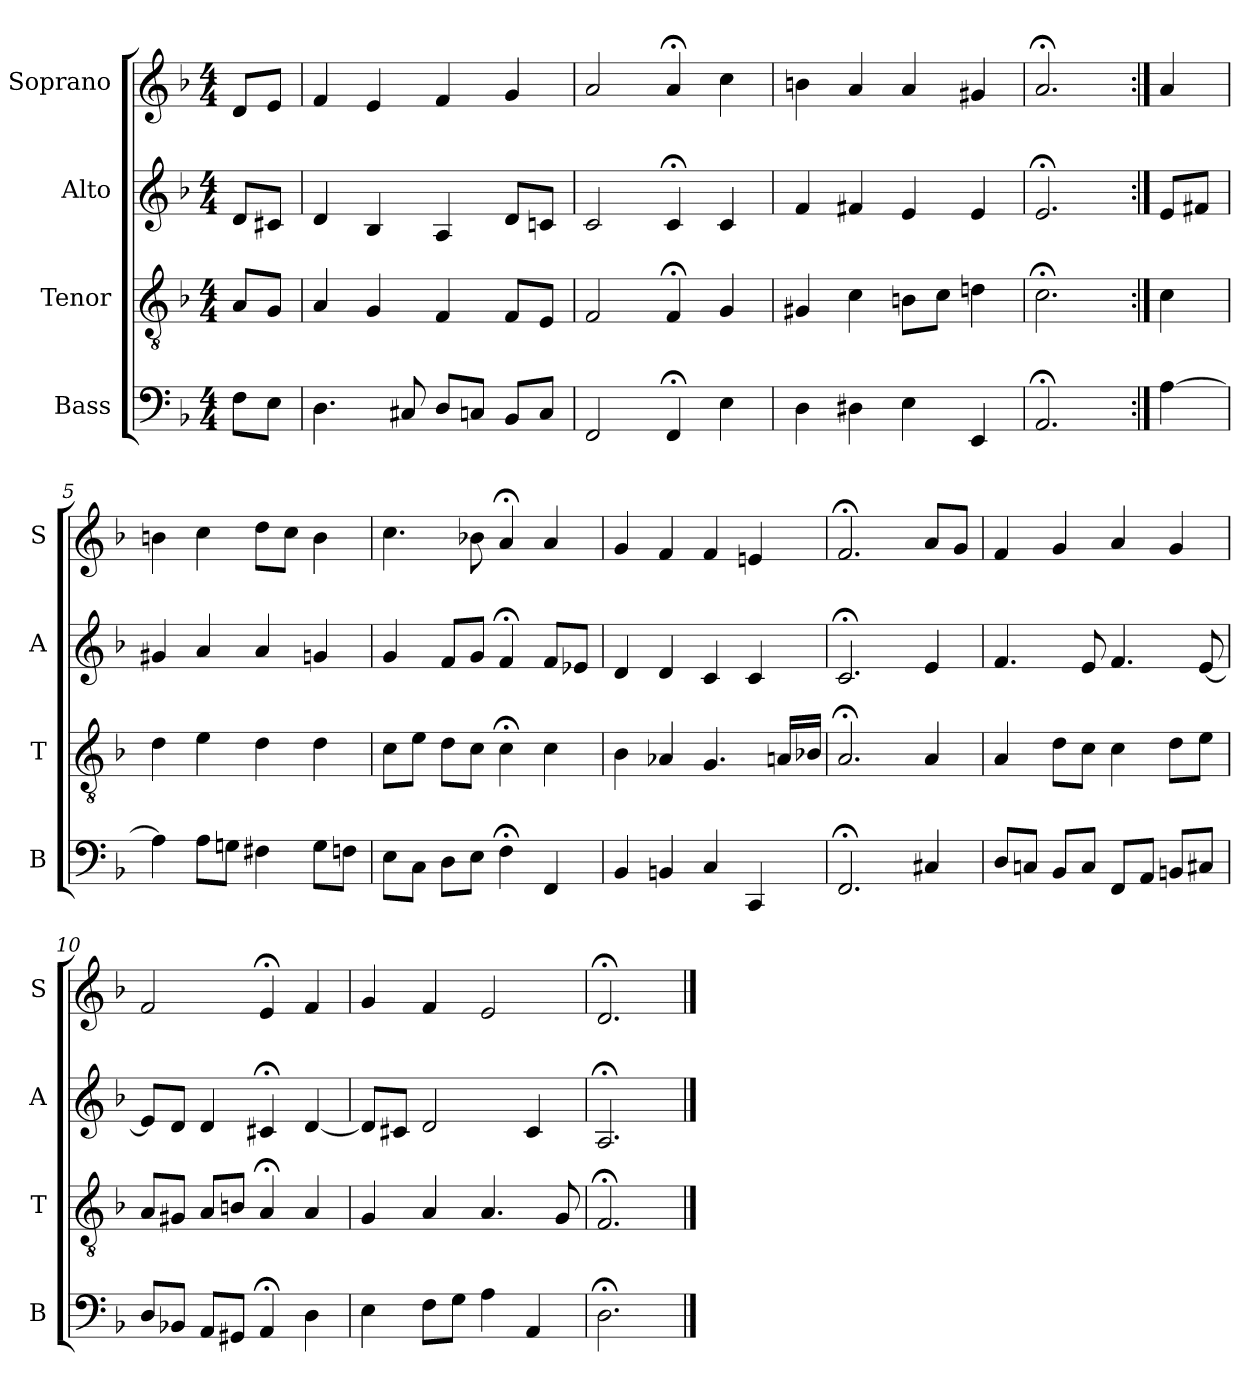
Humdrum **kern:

**kern	**kern	**kern	**kern
*part4	*part3	*part2	*part1
*staff4	*staff3	*staff2	*staff1
*I"Bass	*I"Tenor	*I"Alto	*I"Soprano
*I'B	*I'T	*I'A	*I'S
*clefF4	*clefGv2	*clefG2	*clefG2
*k[b-]	*k[b-]	*k[b-]	*k[b-]
*d:	*d:	*d:	*d:
*M4/4	*M4/4	*M4/4	*M4/4
*MM100	*MM100	*MM100	*MM100
=	=	=	=
8FL	8AL	8dL	8dL
8EJ	8GJ	8c#XJ	8eJ
=1	=1	=1	=1
4.D	4A	4d	4f
.	4G	4B-	4e
8C#X	.	.	.
8DL	4F	4A	4f
8CnJ	.	.	.
8BB-L	8FL	8dL	4g
8CJ	8EJ	8cnJ	.
=2	=2	=2	=2
2FF	2F	2c	2a
4FF;<	4F;<	4c;<	4a;<
4E	4G	4c	4cc
=3	=3	=3	=3
4D	4G#X	4f	4bn
4D#X	4c	4f#X	4a
4E	8BnL	4e	4a
.	8cJ	.	.
4EE	4dn	4e	4g#X
=4	=4	=4	=4
2.AA;<	2.c;<	2.e;<	2.a;<
=:|!	=:|!	=:|!	=:|!
[4A	4c	8eL	4a
.	.	8f#XJ	.
=5	=5	=5	=5
4A]	4d	4g#X	4bn
8AL	4e	4a	4cc
8GnJ	.	.	.
4F#X	4d	4a	8ddL
.	.	.	8ccJ
8GL	4d	4gn	4b
8FnJ	.	.	.
=6	=6	=6	=6
8EL	8cL	4g	4.cc
8CJ	8eJ	.	.
8DL	8dL	8fL	.
8EJ	8cJ	8gJ	8b-X
4F;<	4c;<	4f;<	4a;<
4FF	4c	8fL	4a
.	.	8e-XJ	.
=7	=7	=7	=7
4BB-	4B-	4d	4g
4BBn	4A-X	4d	4f
4C	4.G	4c	4f
4CC	.	4c	4en
.	16AnLL	.	.
.	16B-XJJ	.	.
=8	=8	=8	=8
2.FF;<	2.A;<	2.c;<	2.f;<
4C#X	4A	4e	8aL
.	.	.	8gJ
=9	=9	=9	=9
8DL	4A	4.f	4f
8CnJ	.	.	.
8BB-L	8dL	.	4g
8CJ	8cJ	8e	.
8FFL	4c	4.f	4a
8AAJ	.	.	.
8BBnL	8dL	.	4g
8C#XJ	8eJ	[8e	.
=10	=10	=10	=10
8DL	8AL	8eL]	2f
8BB-XJ	8G#XJ	8dJ	.
8AAL	8AL	4d	.
8GG#XJ	8BnJ	.	.
4AA;<	4A;<	4c#X;<	4e;<
4D	4A	[4d	4f
=11	=11	=11	=11
4E	4G	8dL]	4g
.	.	8c#XJ	.
8FL	4A	2d	4f
8GJ	.	.	.
4A	4.A	.	2e
4AA	.	4c#	.
.	8G	.	.
=12	=12	=12	=12
2.D;<	2.F;<	2.A;<	2.d;<
==	==	==	==
*-	*-	*-	*-
